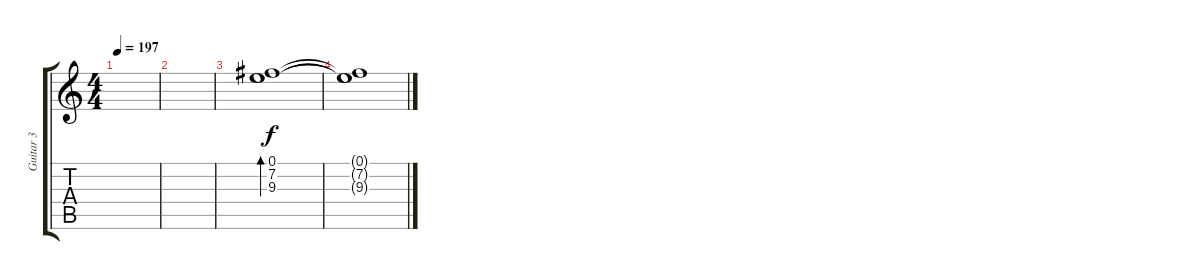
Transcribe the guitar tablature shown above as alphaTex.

\track ("Guitar 3" "Guitar 3") {instrument overdrivenguitar}
\staff {score tabs}
\tuning (E4 B3 G3 D3 A2 E2) {hide}
\ts (4 4)
\tempo 197
\clef g2
\ks c
|
|
(0.1 7.2 9.3).1{bd 480} |
(0.1{t} 7.2{t} 9.3{t}).1
